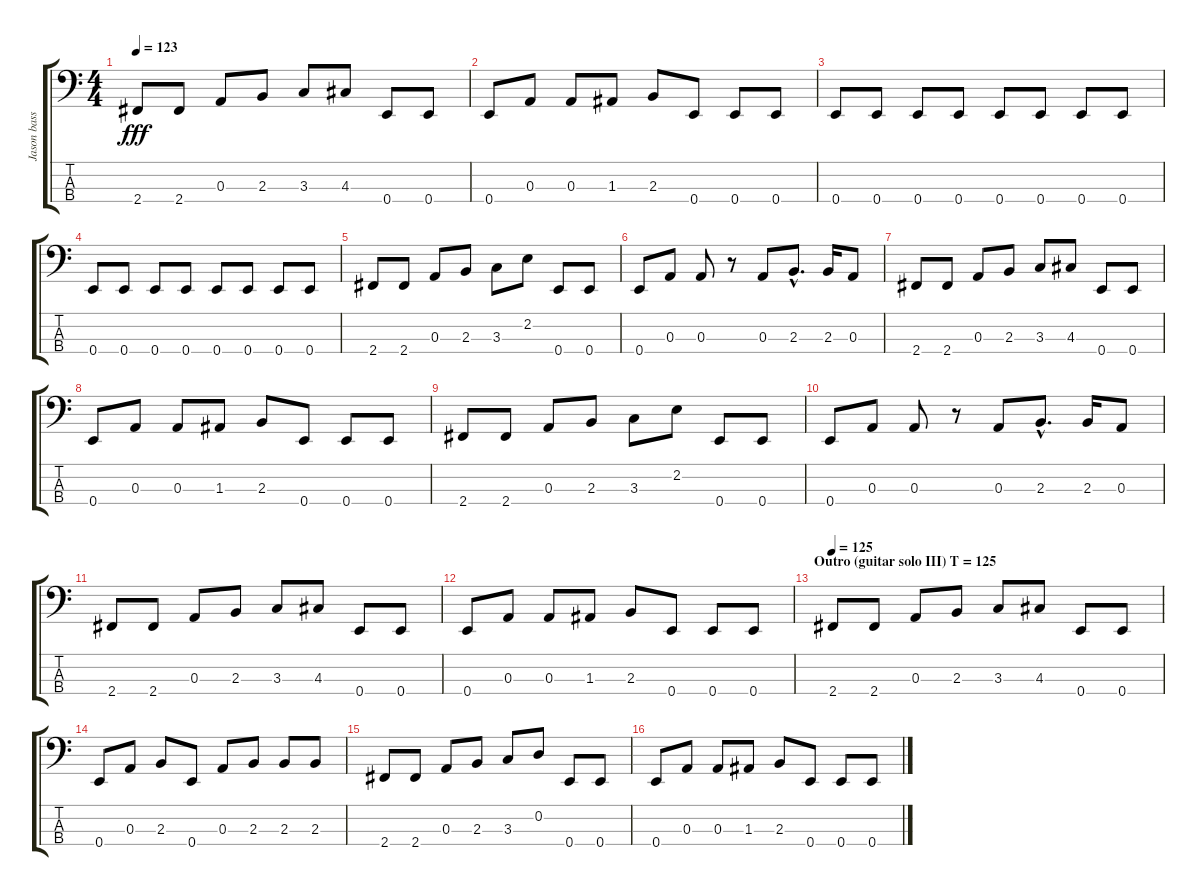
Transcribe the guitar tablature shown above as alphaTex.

\track ("Jason bass" "Jason bass") {instrument electricbasspick}
\staff {score tabs}
\tuning (G2 D2 A1 E1) {hide}
\ts (4 4)
\tempo 123
\clef f4
\ks c
2.4.8{dy fff} 2.4.8 0.3.8 2.3.8 3.3.8 4.3.8 0.4.8 0.4.8 |
0.4.8 0.3.8 0.3.8 1.3.8 2.3.8 0.4.8 0.4.8 0.4.8 |
0.4.8 0.4.8 0.4.8 0.4.8 0.4.8 0.4.8 0.4.8 0.4.8 |
0.4.8 0.4.8 0.4.8 0.4.8 0.4.8 0.4.8 0.4.8 0.4.8 |
2.4.8 2.4.8 0.3.8 2.3.8 3.3.8 2.2.8 0.4.8 0.4.8 |
0.4.8 0.3.8 0.3.8 r.8 0.3.8 2.3{hac}.8{d} 2.3.16 0.3.8 |
2.4.8 2.4.8 0.3.8 2.3.8 3.3.8 4.3.8 0.4.8 0.4.8 |
0.4.8 0.3.8 0.3.8 1.3.8 2.3.8 0.4.8 0.4.8 0.4.8 |
2.4.8 2.4.8 0.3.8 2.3.8 3.3.8 2.2.8 0.4.8 0.4.8 |
0.4.8 0.3.8 0.3.8 r.8 0.3.8 2.3{hac}.8{d} 2.3.16 0.3.8 |
2.4.8 2.4.8 0.3.8 2.3.8 3.3.8 4.3.8 0.4.8 0.4.8 |
0.4.8 0.3.8 0.3.8 1.3.8 2.3.8 0.4.8 0.4.8 0.4.8 |
\section ("" "Outro (guitar solo III) T = 125")
\tempo 125
2.4.8 2.4.8 0.3.8 2.3.8 3.3.8 4.3.8 0.4.8 0.4.8 |
0.4.8 0.3.8 2.3.8 0.4.8 0.3.8 2.3.8 2.3.8 2.3.8 |
2.4.8 2.4.8 0.3.8 2.3.8 3.3.8 0.2.8 0.4.8 0.4.8 |
0.4.8 0.3.8 0.3.8 1.3.8 2.3.8 0.4.8 0.4.8 0.4.8
